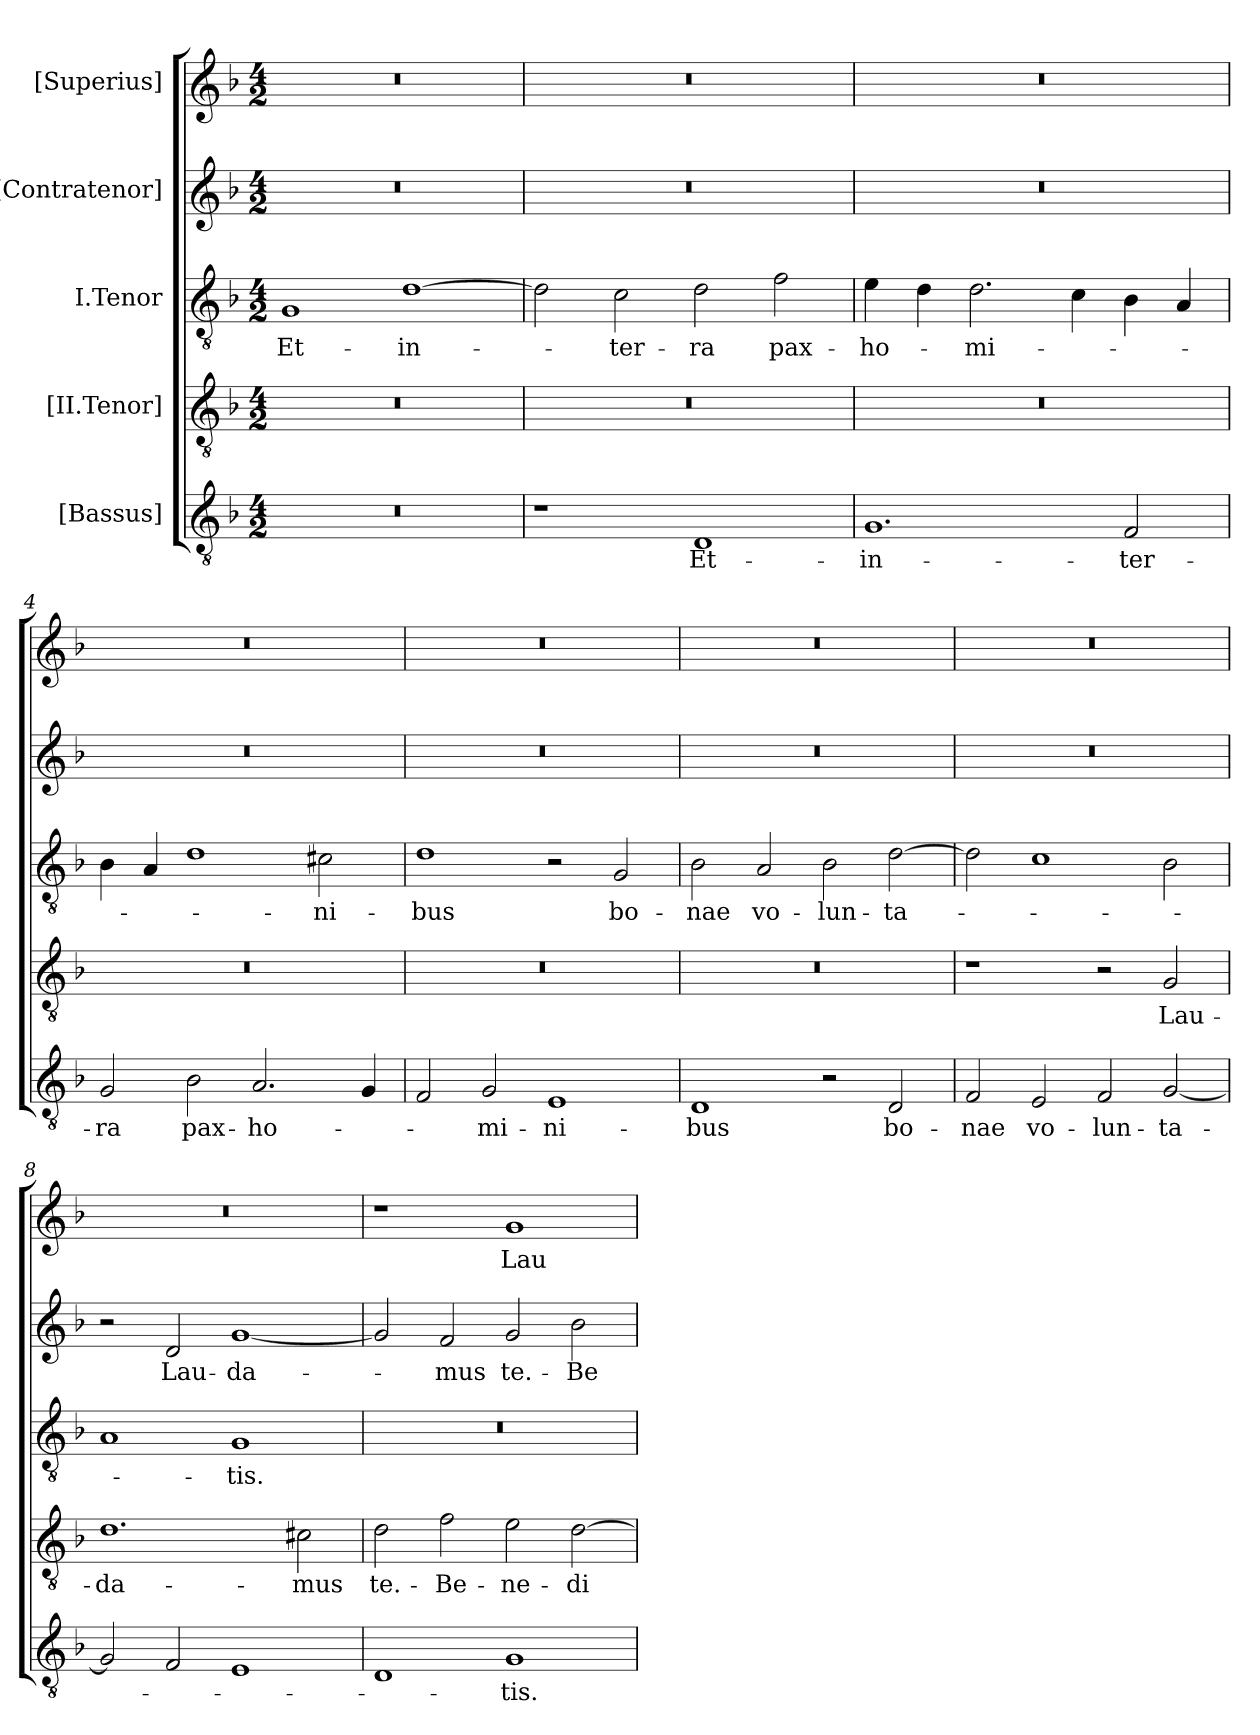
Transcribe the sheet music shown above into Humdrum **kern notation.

**kern	**text	**kern	**text	**kern	**text	**kern	**text	**kern	**text
*part5	*part5	*part4	*part4	*part3	*part3	*part2	*part2	*part1	*part1
*staff5	*staff5	*staff4	*staff4	*staff3	*staff3	*staff2	*staff2	*staff1	*staff1
*I"[Bassus]	*	*I"[II.Tenor]	*	*I"I.Tenor	*	*I"[Contratenor]	*	*I"[Superius]	*
*clefGv2	*	*clefGv2	*	*clefGv2	*	*clefG2	*	*clefG2	*
*k[b-]	*	*k[b-]	*	*k[b-]	*	*k[b-]	*	*k[b-]	*
*M4/2	*	*M4/2	*	*M4/2	*	*M4/2	*	*M4/2	*
=1	=1	=1	=1	=1	=1	=1	=1	=1	=1
0r	.	0r	.	1G/	Et-	0r	.	0r	.
.	.	.	.	[1d\	in-	.	.	.	.
=2	=2	=2	=2	=2	=2	=2	=2	=2	=2
1r	.	0r	.	2d\]	.	0r	.	0r	.
.	.	.	.	2c\	ter-	.	.	.	.
1D/	Et-	.	.	2d\	-ra	.	.	.	.
.	.	.	.	2f\	pax-	.	.	.	.
=3	=3	=3	=3	=3	=3	=3	=3	=3	=3
1.G/	in-	0r	.	4e\	ho-	0r	.	0r	.
.	.	.	.	4d\	.	.	.	.	.
.	.	.	.	2.d\	-mi-	.	.	.	.
.	.	.	.	4c\	.	.	.	.	.
2F/	ter-	.	.	4B-\	.	.	.	.	.
.	.	.	.	4A/	.	.	.	.	.
=4	=4	=4	=4	=4	=4	=4	=4	=4	=4
2G/	-ra	0r	.	4B-\	.	0r	.	0r	.
.	.	.	.	4A/	.	.	.	.	.
2B-\	pax-	.	.	1d\	.	.	.	.	.
2.A/	ho-	.	.	.	.	.	.	.	.
.	.	.	.	2c#X\	-ni-	.	.	.	.
4G/	.	.	.	.	.	.	.	.	.
=5	=5	=5	=5	=5	=5	=5	=5	=5	=5
2F/	.	0r	.	1d\	-bus	0r	.	0r	.
2G/	-mi-	.	.	.	.	.	.	.	.
1E/	-ni-	.	.	2r	.	.	.	.	.
.	.	.	.	2G/	bo-	.	.	.	.
=6	=6	=6	=6	=6	=6	=6	=6	=6	=6
1D/	-bus	0r	.	2B-\	-nae	0r	.	0r	.
.	.	.	.	2A/	vo-	.	.	.	.
2r	.	.	.	2B-\	-lun-	.	.	.	.
2D/	bo-	.	.	[2d\	-ta-	.	.	.	.
=7	=7	=7	=7	=7	=7	=7	=7	=7	=7
2F/	-nae	1r	.	2d\]	.	0r	.	0r	.
2E/	vo-	.	.	1c\	.	.	.	.	.
2F/	-lun-	2r	.	.	.	.	.	.	.
[2G/	-ta-	2G/	Lau-	2B-\	.	.	.	.	.
=8	=8	=8	=8	=8	=8	=8	=8	=8	=8
2G/]	.	1.d\	-da-	1A/	.	2r	.	0r	.
2F/	.	.	.	.	.	2d/	Lau-	.	.
1E/	.	.	.	1G/	-tis.	[1g/	-da-	.	.
.	.	2c#X\	-mus	.	.	.	.	.	.
=9	=9	=9	=9	=9	=9	=9	=9	=9	=9
1D/	.	2d\	te.-	0r	.	2g/]	.	1r	.
.	.	2f\	Be-	.	.	2f/	-mus	.	.
1G/	-tis.	2e\	-ne-	.	.	2g/	te.-	1g/	Lau-
.	.	[2d\	-di-	.	.	2b-\	Be-	.	.
=	=	=	=	=	=	=	=	=	=
*-	*-	*-	*-	*-	*-	*-	*-	*-	*-
